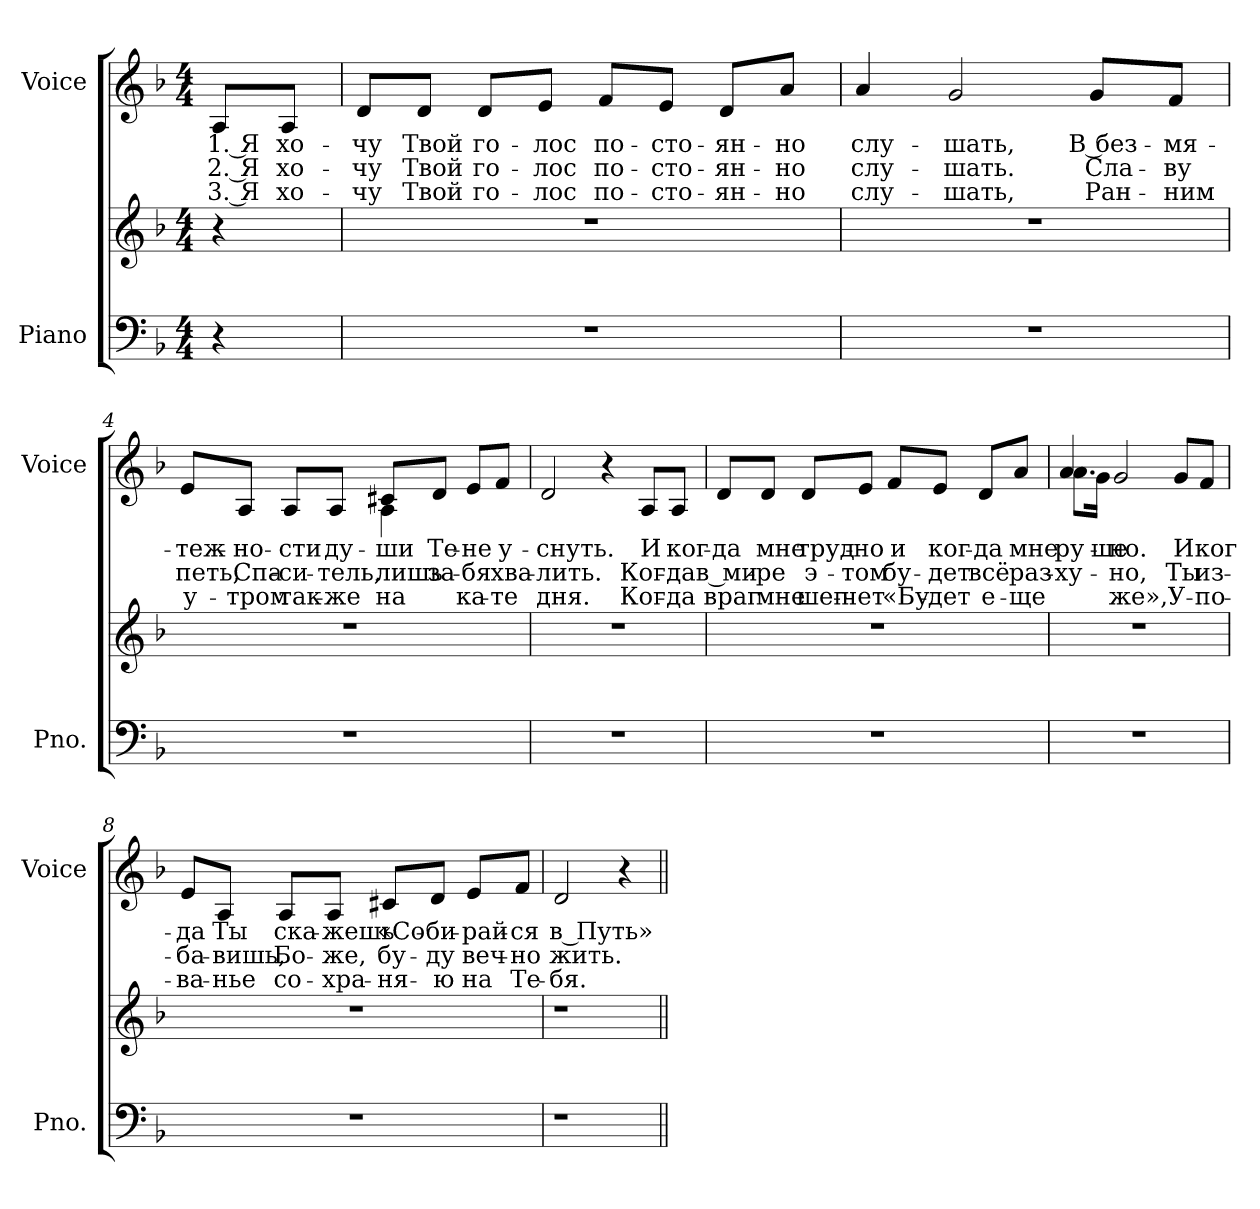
**kern	**kern	**kern	**text	**text	**text
*part2	*part2	*part1	*part1	*part1	*part1
*staff3	*staff2	*staff1	*staff1	*staff1	*staff1
*I"Piano	*	*I"Voice	*	*	*
*I'Pno.	*	*I'Voice	*	*	*
!!LO:PB:g=z
*clefF4	*clefG2	*clefG2	*	*	*
*k[b-]	*k[b-]	*k[b-]	*	*	*
*d:	*d:	*d:	*	*	*
*M4/4	*M4/4	*M4/4	*	*	*
*MM100	*MM100	*MM100	*	*	*
=1	=1	=1	=1	=1	=1
!	!	!	!LO:LY:b:color=#000000	!LO:LY:b:color=#000000	!LO:LY:b:color=#000000
4r	4r	8Ai/L	1. Я	2. Я	3. Я
!	!	!	!LO:LY:b:color=#000000	!LO:LY:b:color=#000000	!LO:LY:b:color=#000000
.	.	8Ai/J	хо-	хо-	хо-
=2	=2	=2	=2	=2	=2
!	!	!	!LO:LY:b:color=#000000	!LO:LY:b:color=#000000	!LO:LY:b:color=#000000
1r	1r	8di/L	-чу	-чу	-чу
!	!	!	!LO:LY:b:color=#000000	!LO:LY:b:color=#000000	!LO:LY:b:color=#000000
.	.	8di/J	Твой	Твой	Твой
!	!	!	!LO:LY:b:color=#000000	!LO:LY:b:color=#000000	!LO:LY:b:color=#000000
.	.	8di/L	го-	го-	го-
!	!	!	!LO:LY:b:color=#000000	!LO:LY:b:color=#000000	!LO:LY:b:color=#000000
.	.	8ei/J	-лос	-лос	-лос
!	!	!	!LO:LY:b:color=#000000	!LO:LY:b:color=#000000	!LO:LY:b:color=#000000
.	.	8fi/L	по-	по-	по-
!	!	!	!LO:LY:b:color=#000000	!LO:LY:b:color=#000000	!LO:LY:b:color=#000000
.	.	8ei/J	-сто-	-сто-	-сто-
!	!	!	!LO:LY:b:color=#000000	!LO:LY:b:color=#000000	!LO:LY:b:color=#000000
.	.	8di/L	-ян-	-ян-	-ян-
!	!	!	!LO:LY:b:color=#000000	!LO:LY:b:color=#000000	!LO:LY:b:color=#000000
.	.	8ai/J	-но	-но	-но
=3	=3	=3	=3	=3	=3
!	!	!	!LO:LY:b:color=#000000	!LO:LY:b:color=#000000	!LO:LY:b:color=#000000
1r	1r	4ai/	слу-	слу-	слу-
!	!	!	!LO:LY:b:color=#000000	!LO:LY:b:color=#000000	!LO:LY:b:color=#000000
.	.	2gi/	-шать,	-шать.	-шать,
!	!	!	!LO:LY:b:color=#000000	!LO:LY:b:color=#000000	!LO:LY:b:color=#000000
.	.	8gi/L	В без-	Сла-	Ран-
!	!	!	!LO:LY:b:color=#000000	!LO:LY:b:color=#000000	!LO:LY:b:color=#000000
.	.	8fi/J	-мя-	-ву	-ним
!!LO:LB:g=z
=4	=4	=4	=4	=4	=4
!	!	!	!LO:LY:b:color=#000000	!LO:LY:b:color=#000000	!LO:LY:b:color=#000000
*	*	*^	*	*	*
1r	1r	8ei/L	2ryy	-теж-	петь,	у-
!	!	!	!	!LO:LY:b:color=#000000	!LO:LY:b:color=#000000	!LO:LY:b:color=#000000
.	.	8Ai/J	.	-но-	Спа-	-тром
!	!	!	!	!LO:LY:b:color=#000000	!LO:LY:b:color=#000000	!LO:LY:b:color=#000000
.	.	8Ai/L	.	-сти	-си-	так-
!	!	!	!	!LO:LY:b:color=#000000	!LO:LY:b:color=#000000	!LO:LY:b:color=#000000
.	.	8Ai/J	.	ду-	-тель,	-же
!	!	!	!	!LO:LY:b:color=#000000	!LO:LY:b:color=#000000	!LO:LY:b:color=#000000
.	.	8c#Xi/L	4Ai\	-ши	лишь	на
!	!	!	!	!LO:LY:b:color=#000000	!LO:LY:b:color=#000000	!
.	.	8di/J	.	Те-	за-	.
!	!	!	!	!LO:LY:b:color=#000000	!LO:LY:b:color=#000000	!LO:LY:b:color=#000000
.	.	8ei/L	4ryy	не	-бя	-ка-
!	!	!	!	!LO:LY:b:color=#000000	!LO:LY:b:color=#000000	!LO:LY:b:color=#000000
.	.	8fi/J	.	у-	хва-	-те
*	*	*v	*v	*	*	*
=5	=5	=5	=5	=5	=5
!	!	!	!LO:LY:b:color=#000000	!LO:LY:b:color=#000000	!LO:LY:b:color=#000000
1r	1r	2di/	-снуть.	-лить.	дня.
.	.	4r	.	.	.
!	!	!	!LO:LY:b:color=#000000	!LO:LY:b:color=#000000	!LO:LY:b:color=#000000
.	.	8Ai/L	И	Ког-	Ког-
!	!	!	!LO:LY:b:color=#000000	!LO:LY:b:color=#000000	!LO:LY:b:color=#000000
.	.	8Ai/J	ког-	-да	-да
=6	=6	=6	=6	=6	=6
!	!	!	!LO:LY:b:color=#000000	!LO:LY:b:color=#000000	!LO:LY:b:color=#000000
1r	1r	8di/L	-да	в ми-	враг
!	!	!	!LO:LY:b:color=#000000	!LO:LY:b:color=#000000	!LO:LY:b:color=#000000
.	.	8di/J	мне	-ре	мне
!	!	!	!LO:LY:b:color=#000000	!LO:LY:b:color=#000000	!LO:LY:b:color=#000000
.	.	8di/L	труд-	э-	шеп-
!	!	!	!LO:LY:b:color=#000000	!LO:LY:b:color=#000000	!LO:LY:b:color=#000000
.	.	8ei/J	-но	-том	-чет
!	!	!	!LO:LY:b:color=#000000	!LO:LY:b:color=#000000	!LO:LY:b:color=#000000
.	.	8fi/L	и	бу-	«Бу-
!	!	!	!LO:LY:b:color=#000000	!LO:LY:b:color=#000000	!LO:LY:b:color=#000000
.	.	8ei/J	ког-	-дет	-дет
!	!	!	!LO:LY:b:color=#000000	!LO:LY:b:color=#000000	!LO:LY:b:color=#000000
.	.	8di/L	-да	всё	е-
!	!	!	!LO:LY:b:color=#000000	!LO:LY:b:color=#000000	!LO:LY:b:color=#000000
.	.	8ai/J	мне	раз-	-ще
!!LO:LB:g=z
=7	=7	=7	=7	=7	=7
!	!	!	!LO:LY:b:color=#000000	!LO:LY:b:color=#000000	!
*	*	*^	*	*	*
!	!	!	!	!LO:LY:b:color=#000000	!	!
1r	1r	4ai/	8.ai\L	-ру-	ху-	.
!	!	!	!	!LO:LY:b:color=#000000	!	!
.	.	.	16gi\Jk	-ше-	.	.
!	!	!	!	!LO:LY:b:color=#000000	!LO:LY:b:color=#000000	!LO:LY:b:color=#000000
.	.	2gi/	2.ryy	-но.	-но,	-же»,
!	!	!	!	!LO:LY:b:color=#000000	!LO:LY:b:color=#000000	!LO:LY:b:color=#000000
.	.	8gi/L	.	И	Ты	У-
!	!	!	!	!LO:LY:b:color=#000000	!LO:LY:b:color=#000000	!LO:LY:b:color=#000000
.	.	8fi/J	.	ког-	из-	-по-
*	*	*v	*v	*	*	*
=8	=8	=8	=8	=8	=8
!	!	!	!LO:LY:b:color=#000000	!LO:LY:b:color=#000000	!LO:LY:b:color=#000000
1r	1r	8ei/L	-да	-ба-	-ва-
!	!	!	!LO:LY:b:color=#000000	!LO:LY:b:color=#000000	!LO:LY:b:color=#000000
.	.	8Ai/J	Ты	-вишь,	-нье
!	!	!	!LO:LY:b:color=#000000	!LO:LY:b:color=#000000	!LO:LY:b:color=#000000
.	.	8Ai/L	ска-	Бо-	со-
!	!	!	!LO:LY:b:color=#000000	!LO:LY:b:color=#000000	!LO:LY:b:color=#000000
.	.	8Ai/J	-жешь	-же,	-хра-
!	!	!	!LO:LY:b:color=#000000	!LO:LY:b:color=#000000	!LO:LY:b:color=#000000
.	.	8c#Xi/L	«Со-	бу-	-ня-
!	!	!	!LO:LY:b:color=#000000	!LO:LY:b:color=#000000	!LO:LY:b:color=#000000
.	.	8di/J	-би-	-ду	-ю
!	!	!	!LO:LY:b:color=#000000	!LO:LY:b:color=#000000	!LO:LY:b:color=#000000
.	.	8ei/L	-рай-	веч-	на
!	!	!	!LO:LY:b:color=#000000	!LO:LY:b:color=#000000	!LO:LY:b:color=#000000
.	.	8fi/J	-ся	-но	Те-
=9	=9	=9	=9	=9	=9
!LO:N:vis=1	!LO:N:vis=1	!	!	!	!
!	!	!	!LO:LY:b:color=#000000	!LO:LY:b:color=#000000	!LO:LY:b:color=#000000
2.r	2.r	2di/	в Путь»	жить.	-бя.
.	.	4r	.	.	.
=||	=||	=||	=||	=||	=||
*-	*-	*-	*-	*-	*-
